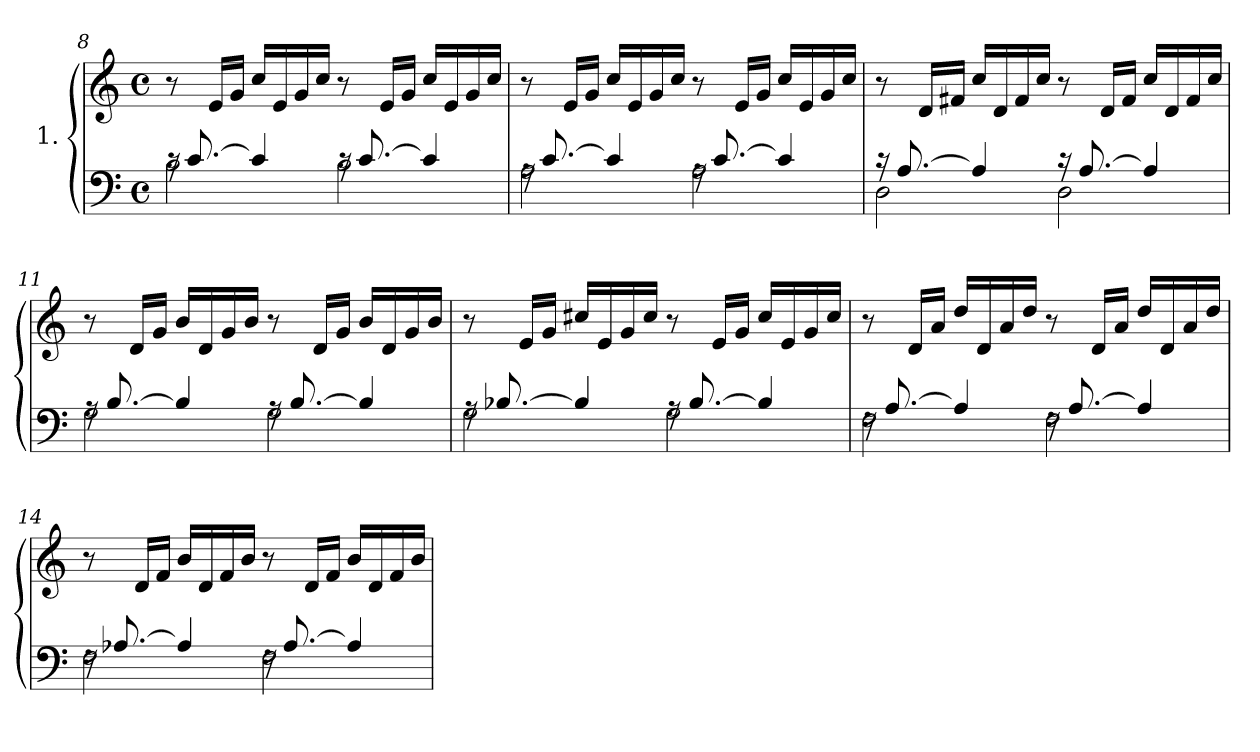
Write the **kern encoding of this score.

**kern	**kern
*part1	*part1
*staff2	*staff1
*I"1.	*
*clefF4	*clefG2
*k[]	*k[]
*M4/4	*M4/4
*met(c)	*met(c)
=8	=8
*^	*
16rc	2B\	8r
[8.c/	.	.
.	.	16e/LL
.	.	16g/JJ
4c/]	.	16cc/LL
.	.	16e/
.	.	16g/
.	.	16cc/JJ
16rc	2B\	8r
[8.c/	.	.
.	.	16e/LL
.	.	16g/JJ
4c/]	.	16cc/LL
.	.	16e/
.	.	16g/
.	.	16cc/JJ
=9	=9	=9
16rA	2A\	8r
[8.c/	.	.
.	.	16e/LL
.	.	16g/JJ
4c/]	.	16cc/LL
.	.	16e/
.	.	16g/
.	.	16cc/JJ
16rA	2A\	8r
[8.c/	.	.
.	.	16e/LL
.	.	16g/JJ
4c/]	.	16cc/LL
.	.	16e/
.	.	16g/
.	.	16cc/JJ
!!LO:LB:g=z
=10	=10	=10
16r	2D\	8r
[8.A/	.	.
.	.	16d/LL
.	.	16f#X/JJ
4A/]	.	16cc/LL
.	.	16d/
.	.	16f#/
.	.	16cc/JJ
16r	2D\	8r
[8.A/	.	.
.	.	16d/LL
.	.	16f#/JJ
4A/]	.	16cc/LL
.	.	16d/
.	.	16f#/
.	.	16cc/JJ
=11	=11	=11
16rA	2G\	8r
[8.B/	.	.
.	.	16d/LL
.	.	16g/JJ
4B/]	.	16b/LL
.	.	16d/
.	.	16g/
.	.	16b/JJ
16rA	2G\	8r
[8.B/	.	.
.	.	16d/LL
.	.	16g/JJ
4B/]	.	16b/LL
.	.	16d/
.	.	16g/
.	.	16b/JJ
=12	=12	=12
16rA	2G\	8r
[8.B-X/	.	.
.	.	16e/LL
.	.	16g/JJ
4B-/]	.	16cc#X/LL
.	.	16e/
.	.	16g/
.	.	16cc#/JJ
16rA	2G\	8r
[8.B-/	.	.
.	.	16e/LL
.	.	16g/JJ
4B-/]	.	16cc#/LL
.	.	16e/
.	.	16g/
.	.	16cc#/JJ
!!LO:LB:g=z
=13	=13	=13
16rF	2F\	8r
[8.A/	.	.
.	.	16d/LL
.	.	16a/JJ
4A/]	.	16dd/LL
.	.	16d/
.	.	16a/
.	.	16dd/JJ
16rF	2F\	8r
[8.A/	.	.
.	.	16d/LL
.	.	16a/JJ
4A/]	.	16dd/LL
.	.	16d/
.	.	16a/
.	.	16dd/JJ
=14	=14	=14
16rF	2F\	8r
[8.A-X/	.	.
.	.	16d/LL
.	.	16f/JJ
4A-/]	.	16b/LL
.	.	16d/
.	.	16f/
.	.	16b/JJ
16rF	2F\	8r
[8.A-/	.	.
.	.	16d/LL
.	.	16f/JJ
4A-/]	.	16b/LL
.	.	16d/
.	.	16f/
.	.	16b/JJ
*v	*v	*
=	=
*-	*-
